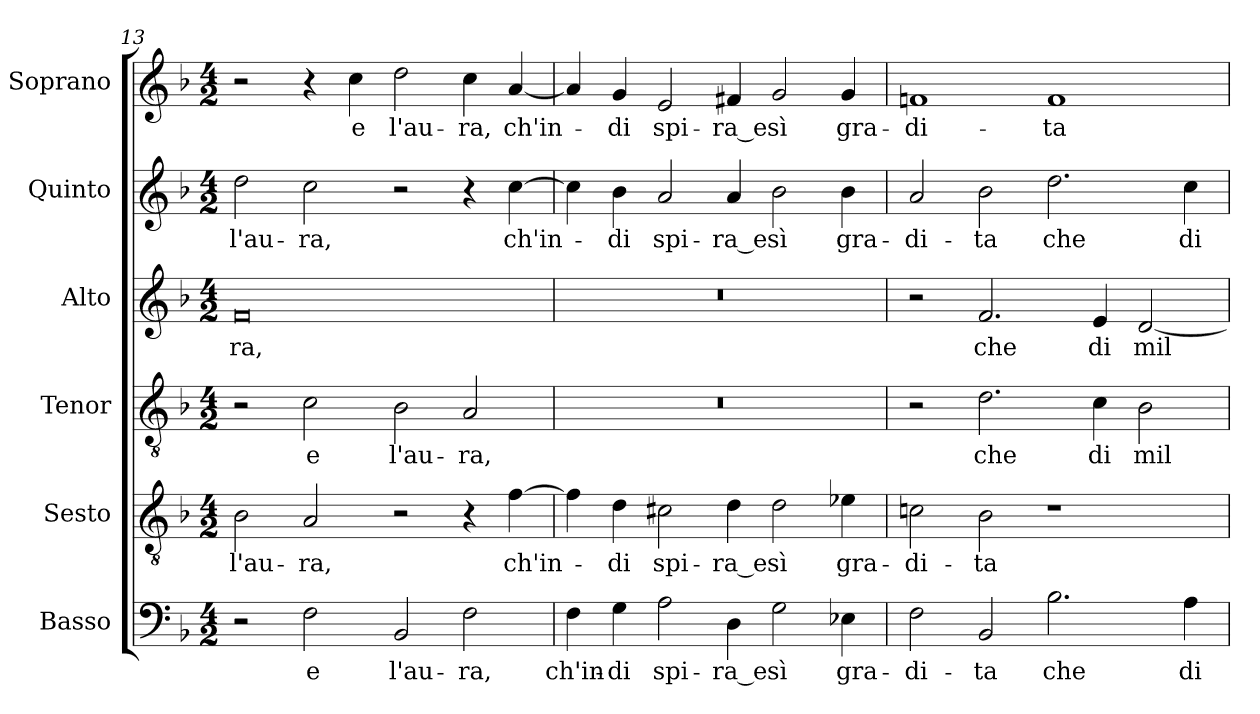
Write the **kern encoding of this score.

**kern	**text	**kern	**text	**kern	**text	**kern	**text	**kern	**text	**kern	**text
*part6	*part6	*part5	*part5	*part4	*part4	*part3	*part3	*part2	*part2	*part1	*part1
*staff6	*staff6	*staff5	*staff5	*staff4	*staff4	*staff3	*staff3	*staff2	*staff2	*staff1	*staff1
*I"Basso	*	*I"Sesto	*	*I"Tenor	*	*I"Alto	*	*I"Quinto	*	*I"Soprano	*
*	*	*I'T.	*	*I'T.	*	*I'A.	*	*	*	*I'Sop.	*
*clefF4	*	*clefGv2	*	*clefGv2	*	*clefG2	*	*clefG2	*	*clefG2	*
*	*	*ITrd7c12	*	*ITrd7c12	*	*	*	*	*	*	*
*k[b-]	*	*k[b-]	*	*k[b-]	*	*k[b-]	*	*k[b-]	*	*k[b-]	*
*F:	*	*F:	*	*F:	*	*F:	*	*F:	*	*F:	*
*M4/2	*	*M4/2	*	*M4/2	*	*M4/2	*	*M4/2	*	*M4/2	*
=13	=13	=13	=13	=13	=13	=13	=13	=13	=13	=13	=13
!	!	!	!LO:LY:b:color=#000000	!	!	!	!	!	!	!	!
!	!	!	!	!	!	!	!LO:LY:b:color=#000000	!	!	!	!
!	!	!	!	!	!	!	!	!	!LO:LY:b:color=#000000	!	!
2r	.	2BB-i\	l'au-	2r	.	0fi	-ra,	2ddi\	l'au-	2r	.
!	!LO:LY:b:color=#000000	!	!	!	!	!	!	!	!	!	!
!	!	!	!LO:LY:b:color=#000000	!	!	!	!	!	!	!	!
!	!	!	!	!	!LO:LY:b:color=#000000	!	!	!	!	!	!
!	!	!	!	!	!	!	!	!	!LO:LY:b:color=#000000	!	!
2Fi\	e	2AAi/	-ra,	2Ci\	e	.	.	2cci\	-ra,	4r	.
!	!	!	!	!	!	!	!	!	!	!	!LO:LY:b:color=#000000
.	.	.	.	.	.	.	.	.	.	4cci\	e
!	!LO:LY:b:color=#000000	!	!	!	!	!	!	!	!	!	!
!	!	!	!	!	!LO:LY:b:color=#000000	!	!	!	!	!	!
!	!	!	!	!	!	!	!	!	!	!	!LO:LY:b:color=#000000
2BB-i/	l'au-	2r	.	2BB-i\	l'au-	.	.	2r	.	2ddi\	l'au-
!	!LO:LY:b:color=#000000	!	!	!	!	!	!	!	!	!	!
!	!	!	!	!	!LO:LY:b:color=#000000	!	!	!	!	!	!
!	!	!	!	!	!	!	!	!	!	!	!LO:LY:b:color=#000000
2Fi\	-ra,	4r	.	2AAi/	-ra,	.	.	4r	.	4cci\	-ra,
!	!	!	!LO:LY:b:color=#000000	!	!	!	!	!	!	!	!
!	!	!	!	!	!	!	!	!	!LO:LY:b:color=#000000	!	!
!	!	!	!	!	!	!	!	!	!	!	!LO:LY:b:color=#000000
.	.	[4Fi\	ch'in-	.	.	.	.	[4cci\	ch'in-	[4ai/	ch'in-
=14	=14	=14	=14	=14	=14	=14	=14	=14	=14	=14	=14
!	!LO:LY:b:color=#000000	!	!	!LO:N:vis=1	!	!LO:N:vis=1	!	!	!	!	!
4Fi\	ch'in-	4Fi\]	.	0r	.	0r	.	4cci\]	.	4ai/]	.
!	!LO:LY:b:color=#000000	!	!	!	!	!	!	!	!	!	!
!	!	!	!LO:LY:b:color=#000000	!	!	!	!	!	!	!	!
!	!	!	!	!	!	!	!	!	!LO:LY:b:color=#000000	!	!
!	!	!	!	!	!	!	!	!	!	!	!LO:LY:b:color=#000000
4Gi\	-di	4Di\	-di	.	.	.	.	4b-i\	-di	4gi/	-di
!	!LO:LY:b:color=#000000	!	!	!	!	!	!	!	!	!	!
!	!	!	!LO:LY:b:color=#000000	!	!	!	!	!	!	!	!
!	!	!	!	!	!	!	!	!	!LO:LY:b:color=#000000	!	!
!	!	!	!	!	!	!	!	!	!	!	!LO:LY:b:color=#000000
2Ai\	spi-	2C#Xi\	spi-	.	.	.	.	2ai/	spi-	2ei/	spi-
!	!LO:LY:b:color=#000000	!	!	!	!	!	!	!	!	!	!
!	!	!	!LO:LY:b:color=#000000	!	!	!	!	!	!	!	!
!	!	!	!	!	!	!	!	!	!LO:LY:b:color=#000000	!	!
!	!	!	!	!	!	!	!	!	!	!	!LO:LY:b:color=#000000
4Di\	-ra_e	4Di\	-ra_e	.	.	.	.	4ai/	-ra_e	4f#Xi/	-ra_e
!	!LO:LY:b:color=#000000	!	!	!	!	!	!	!	!	!	!
!	!	!	!LO:LY:b:color=#000000	!	!	!	!	!	!	!	!
!	!	!	!	!	!	!	!	!	!LO:LY:b:color=#000000	!	!
!	!	!	!	!	!	!	!	!	!	!	!LO:LY:b:color=#000000
2Gi\	sì	2Di\	sì	.	.	.	.	2b-i\	sì	2gi/	sì
!	!LO:LY:b:color=#000000	!	!	!	!	!	!	!	!	!	!
!	!	!	!LO:LY:b:color=#000000	!	!	!	!	!	!	!	!
!	!	!	!	!	!	!	!	!	!LO:LY:b:color=#000000	!	!
!	!	!	!	!	!	!	!	!	!	!	!LO:LY:b:color=#000000
4E-Xi\	gra-	4E-Xi\	gra-	.	.	.	.	4b-i\	gra-	4gi/	gra-
=15	=15	=15	=15	=15	=15	=15	=15	=15	=15	=15	=15
!	!LO:LY:b:color=#000000	!	!	!	!	!	!	!	!	!	!
!	!	!	!LO:LY:b:color=#000000	!	!	!	!	!	!	!	!
!	!	!	!	!	!	!	!	!	!LO:LY:b:color=#000000	!	!
!	!	!	!	!	!	!	!	!	!	!	!LO:LY:b:color=#000000
2Fi\	-di-	2Cni\	-di-	2r	.	2r	.	2ai/	-di-	1fni	-di-
!	!LO:LY:b:color=#000000	!	!	!	!	!	!	!	!	!	!
!	!	!	!LO:LY:b:color=#000000	!	!	!	!	!	!	!	!
!	!	!	!	!	!LO:LY:b:color=#000000	!	!	!	!	!	!
!	!	!	!	!	!	!	!LO:LY:b:color=#000000	!	!	!	!
!	!	!	!	!	!	!	!	!	!LO:LY:b:color=#000000	!	!
2BB-i/	-ta	2BB-i\	-ta	2.Di\	che	2.fi/	che	2b-i\	-ta	.	.
!	!LO:LY:b:color=#000000	!	!	!	!	!	!	!	!	!	!
!	!	!	!	!	!	!	!	!	!LO:LY:b:color=#000000	!	!
!	!	!	!	!	!	!	!	!	!	!	!LO:LY:b:color=#000000
2.B-i\	che	1r	.	.	.	.	.	2.ddi\	che	1fi	-ta
!	!	!	!	!	!LO:LY:b:color=#000000	!	!	!	!	!	!
!	!	!	!	!	!	!	!LO:LY:b:color=#000000	!	!	!	!
.	.	.	.	4Ci\	di	4ei/	di	.	.	.	.
!	!	!	!	!	!LO:LY:b:color=#000000	!	!	!	!	!	!
!	!	!	!	!	!	!	!LO:LY:b:color=#000000	!	!	!	!
.	.	.	.	2BB-i\	mil-	[2di/	mil-	.	.	.	.
!	!LO:LY:b:color=#000000	!	!	!	!	!	!	!	!	!	!
!	!	!	!	!	!	!	!	!	!LO:LY:b:color=#000000	!	!
4Ai\	di	.	.	.	.	.	.	4cci\	di	.	.
=	=	=	=	=	=	=	=	=	=	=	=
*-	*-	*-	*-	*-	*-	*-	*-	*-	*-	*-	*-
